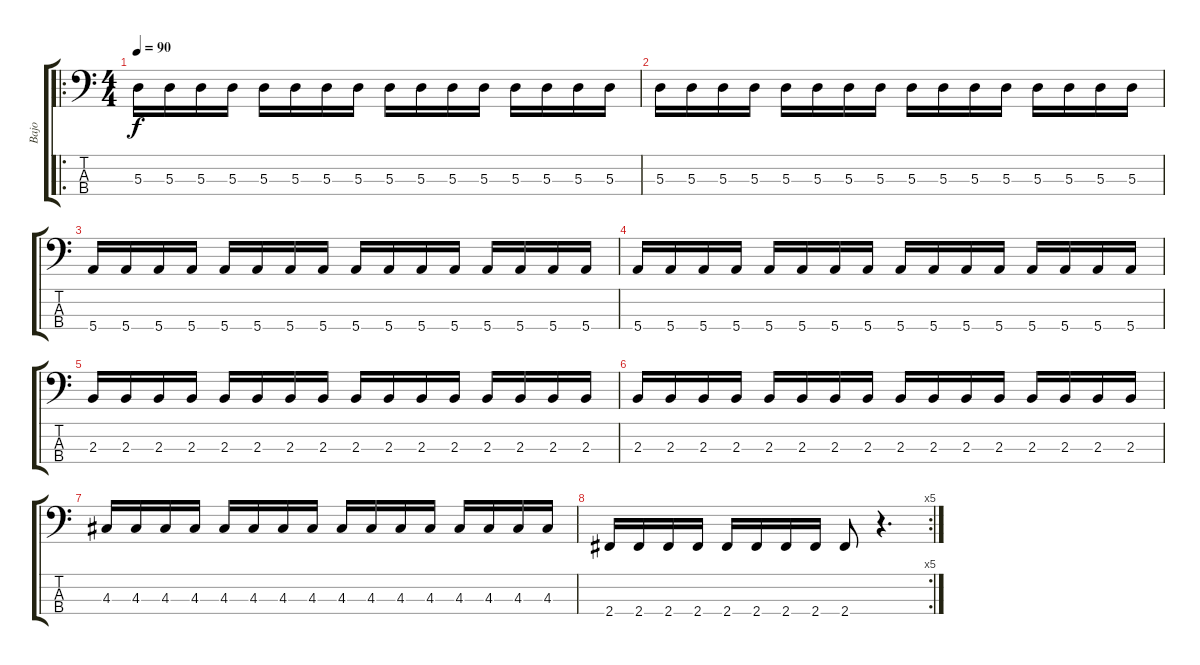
\track ("Bajo" "Bajo") {instrument electricbassfinger}
\staff {score tabs}
\tuning (G2 D2 A1 E1) {hide}
\ro
\ts (4 4)
\tempo 90
\clef f4
\ks c
5.3.16{dy f} 5.3.16 5.3.16 5.3.16 5.3.16 5.3.16 5.3.16 5.3.16 5.3.16 5.3.16 5.3.16 5.3.16 5.3.16 5.3.16 5.3.16 5.3.16 |
5.3.16 5.3.16 5.3.16 5.3.16 5.3.16 5.3.16 5.3.16 5.3.16 5.3.16 5.3.16 5.3.16 5.3.16 5.3.16 5.3.16 5.3.16 5.3.16 |
5.4.16 5.4.16 5.4.16 5.4.16 5.4.16 5.4.16 5.4.16 5.4.16 5.4.16 5.4.16 5.4.16 5.4.16 5.4.16 5.4.16 5.4.16 5.4.16 |
5.4.16 5.4.16 5.4.16 5.4.16 5.4.16 5.4.16 5.4.16 5.4.16 5.4.16 5.4.16 5.4.16 5.4.16 5.4.16 5.4.16 5.4.16 5.4.16 |
2.3.16 2.3.16 2.3.16 2.3.16 2.3.16 2.3.16 2.3.16 2.3.16 2.3.16 2.3.16 2.3.16 2.3.16 2.3.16 2.3.16 2.3.16 2.3.16 |
2.3.16 2.3.16 2.3.16 2.3.16 2.3.16 2.3.16 2.3.16 2.3.16 2.3.16 2.3.16 2.3.16 2.3.16 2.3.16 2.3.16 2.3.16 2.3.16 |
4.3.16 4.3.16 4.3.16 4.3.16 4.3.16 4.3.16 4.3.16 4.3.16 4.3.16 4.3.16 4.3.16 4.3.16 4.3.16 4.3.16 4.3.16 4.3.16 |
\rc 5
2.4.16 2.4.16 2.4.16 2.4.16 2.4.16 2.4.16 2.4.16 2.4.16 2.4.8 r.4{d}
